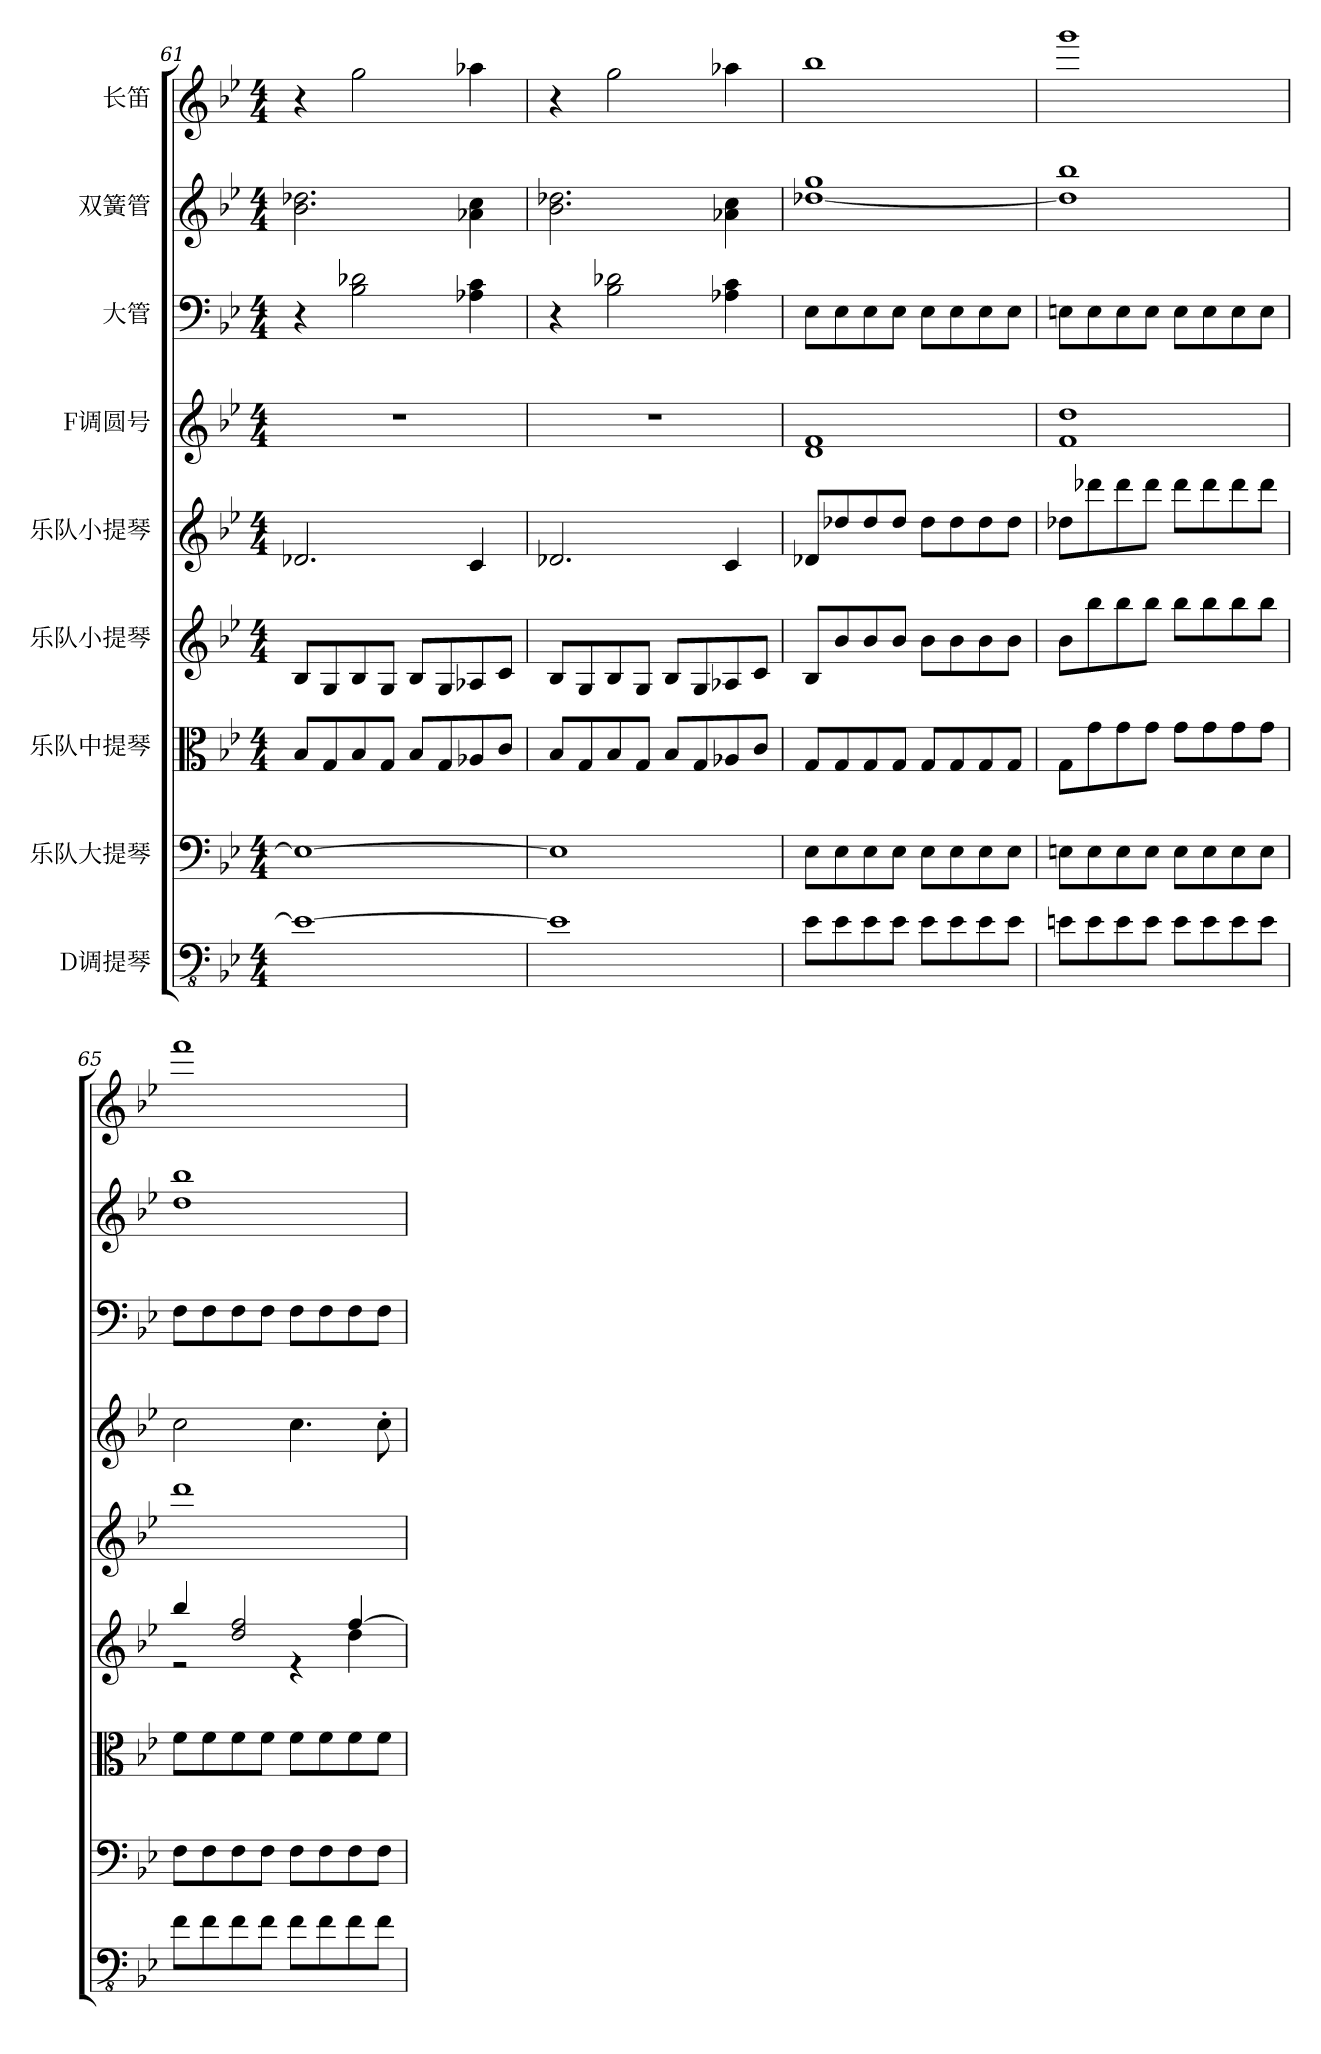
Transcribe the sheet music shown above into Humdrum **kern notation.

**kern	**kern	**kern	**kern	**kern	**kern	**kern	**kern	**kern
*part9	*part8	*part7	*part6	*part5	*part4	*part3	*part2	*part1
*staff9	*staff8	*staff7	*staff6	*staff5	*staff4	*staff3	*staff2	*staff1
*I"D调提琴	*I"乐队大提琴	*I"乐队中提琴	*I"乐队小提琴	*I"乐队小提琴	*I"F调圆号	*I"大管	*I"双簧管	*I"长笛
!!LO:PB:g=z
*clefFv4	*clefF4	*clefC3	*clefG2	*clefG2	*clefG2	*clefF4	*clefG2	*clefG2
*ITrd7c12	*	*	*	*	*ITrd4c7	*	*	*
*k[b-e-]	*k[b-e-]	*k[b-e-]	*k[b-e-]	*k[b-e-]	*k[b-e-a-]	*k[b-e-]	*k[b-e-]	*k[b-e-]
*M4/4	*M4/4	*M4/4	*M4/4	*M4/4	*M4/4	*M4/4	*M4/4	*M4/4
=61	=61	=61	=61	=61	=61	=61	=61	=61
1EE-_	1E-_	8B-/L	8B-/L	2.d-X/	1r	4r	2.b-\ 2.dd-X\	4r
.	.	8G/	8G/	.	.	.	.	.
.	.	8B-/	8B-/	.	.	2B-\ 2d-X\	.	2gg\
.	.	8G/J	8G/J	.	.	.	.	.
.	.	8B-/L	8B-/L	.	.	.	.	.
.	.	8G/	8G/	.	.	.	.	.
.	.	8A-X/	8A-X/	4c/	.	4A-X\ 4c\	4a-X\ 4cc\	4aa-X\
.	.	8c/J	8c/J	.	.	.	.	.
=62	=62	=62	=62	=62	=62	=62	=62	=62
1EE-]	1E-]	8B-/L	8B-/L	2.d-X/	1r	4r	2.b-\ 2.dd-X\	4r
.	.	8G/	8G/	.	.	.	.	.
.	.	8B-/	8B-/	.	.	2B-\ 2d-X\	.	2gg\
.	.	8G/J	8G/J	.	.	.	.	.
.	.	8B-/L	8B-/L	.	.	.	.	.
.	.	8G/	8G/	.	.	.	.	.
.	.	8A-X/	8A-X/	4c/	.	4A-X\ 4c\	4a-X\ 4cc\	4aa-X\
.	.	8c/J	8c/J	.	.	.	.	.
=63	=63	=63	=63	=63	=63	=63	=63	=63
*	*	*	*	*	*	*	*^	*
8EE-\L	8E-\L	8G/L	8B-/L	8d-X/L	1G 1B-	8E-\L	1gg	[1dd-X	1bb-
8EE-\	8E-\	8G/	8b-/	8dd-X/	.	8E-\	.	.	.
8EE-\	8E-\	8G/	8b-/	8dd-/	.	8E-\	.	.	.
8EE-\J	8E-\J	8G/J	8b-/J	8dd-/J	.	8E-\J	.	.	.
8EE-\L	8E-\L	8G/L	8b-\L	8dd-\L	.	8E-\L	.	.	.
8EE-\	8E-\	8G/	8b-\	8dd-\	.	8E-\	.	.	.
8EE-\	8E-\	8G/	8b-\	8dd-\	.	8E-\	.	.	.
8EE-\J	8E-\J	8G/J	8b-\J	8dd-\J	.	8E-\J	.	.	.
!!LO:PB:g=z
=64	=64	=64	=64	=64	=64	=64	=64	=64	=64
8EEn\L	8En\L	8G\L	8b-\L	8dd-X\L	1B- 1g	8En\L	1bb-	1dd-]	1ggg
8EE\	8E\	8g\	8bb-\	8ddd-X\	.	8E\	.	.	.
8EE\	8E\	8g\	8bb-\	8ddd-\	.	8E\	.	.	.
8EE\J	8E\J	8g\J	8bb-\J	8ddd-\J	.	8E\J	.	.	.
8EE\L	8E\L	8g\L	8bb-\L	8ddd-\L	.	8E\L	.	.	.
8EE\	8E\	8g\	8bb-\	8ddd-\	.	8E\	.	.	.
8EE\	8E\	8g\	8bb-\	8ddd-\	.	8E\	.	.	.
8EE\J	8E\J	8g\J	8bb-\J	8ddd-\J	.	8E\J	.	.	.
*	*	*	*	*	*	*	*v	*v	*
=65	=65	=65	=65	=65	=65	=65	=65	=65
*	*	*	*^	*	*	*	*	*
8FF\L	8F\L	8f\L	4bb-/	2r	1ddd	2f\	8F\L	1dd 1bb-	1fff
8FF\	8F\	8f\	.	.	.	.	8F\	.	.
8FF\	8F\	8f\	2dd/ 2ff/	.	.	.	8F\	.	.
8FF\J	8F\J	8f\J	.	.	.	.	8F\J	.	.
8FF\L	8F\L	8f\L	.	4r	.	4.f\	8F\L	.	.
8FF\	8F\	8f\	.	.	.	.	8F\	.	.
8FF\	8F\	8f\	[4ff/	4dd\	.	.	8F\	.	.
8FF\J	8F\J	8f\J	.	.	.	8f'\	8F\J	.	.
*	*	*	*v	*v	*	*	*	*	*
=	=	=	=	=	=	=	=	=
*-	*-	*-	*-	*-	*-	*-	*-	*-
